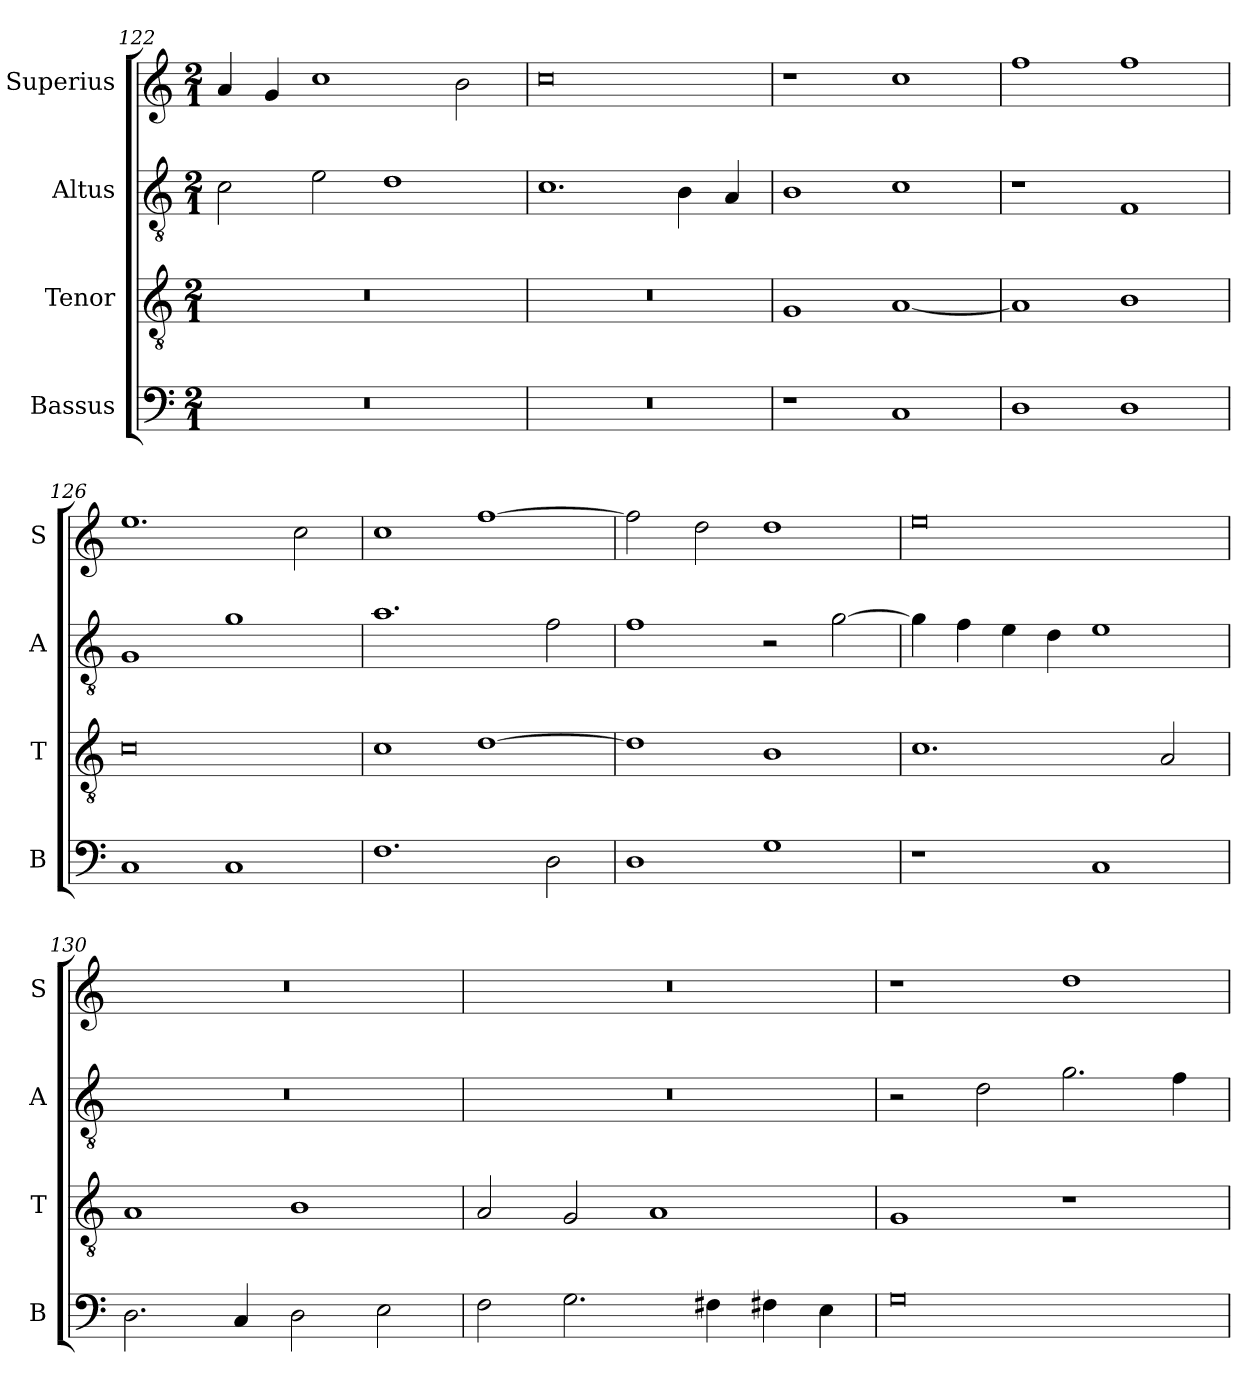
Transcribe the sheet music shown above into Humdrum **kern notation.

**kern	**kern	**kern	**kern
*part4	*part3	*part2	*part1
*staff4	*staff3	*staff2	*staff1
*I"Bassus	*I"Tenor	*I"Altus	*I"Superius
*I'B	*I'T	*I'A	*I'S
*clefF4	*clefGv2	*clefGv2	*clefG2
*k[]	*k[]	*k[]	*k[]
*M2/1	*M2/1	*M2/1	*M2/1
=122	=122	=122	=122
0r	0r	2c\	4a/
.	.	.	4g/
.	.	2e\	1cc
.	.	1d	.
.	.	.	2b\
=123	=123	=123	=123
0r	0r	1.c	0cc
.	.	4B\	.
.	.	4A/	.
=124	=124	=124	=124
1r	1G	1B	1r
1C	[1A	1c	1cc
=125	=125	=125	=125
1D	1A]	1r	1ff
1D	1B	1F	1ff
=126	=126	=126	=126
1C	0c	1G	1.ee
1C	.	1g	.
.	.	.	2cc\
=127	=127	=127	=127
1.F	1c	1.a	1cc
.	[1d	.	[1ff
2D\	.	2f\	.
=128	=128	=128	=128
1D	1d]	1f	2ff\]
.	.	.	2dd\
1G	1B	2r	1dd
.	.	[2g\	.
=129	=129	=129	=129
1r	1.c	4g\]	0ee
.	.	4f\	.
.	.	4e\	.
.	.	4d\	.
1C	.	1e	.
.	2A/	.	.
=130	=130	=130	=130
2.D\	1A	0r	0r
4C/	.	.	.
2D\	1B	.	.
2E\	.	.	.
=131	=131	=131	=131
2F\	2A/	0r	0r
2.G\	2G/	.	.
.	1A	.	.
4F#X\	.	.	.
4F#X\	.	.	.
4E\	.	.	.
=132	=132	=132	=132
0G	1G	2r	1r
.	.	2d\	.
.	1r	2.g\	1dd
.	.	4f\	.
=	=	=	=
*-	*-	*-	*-
